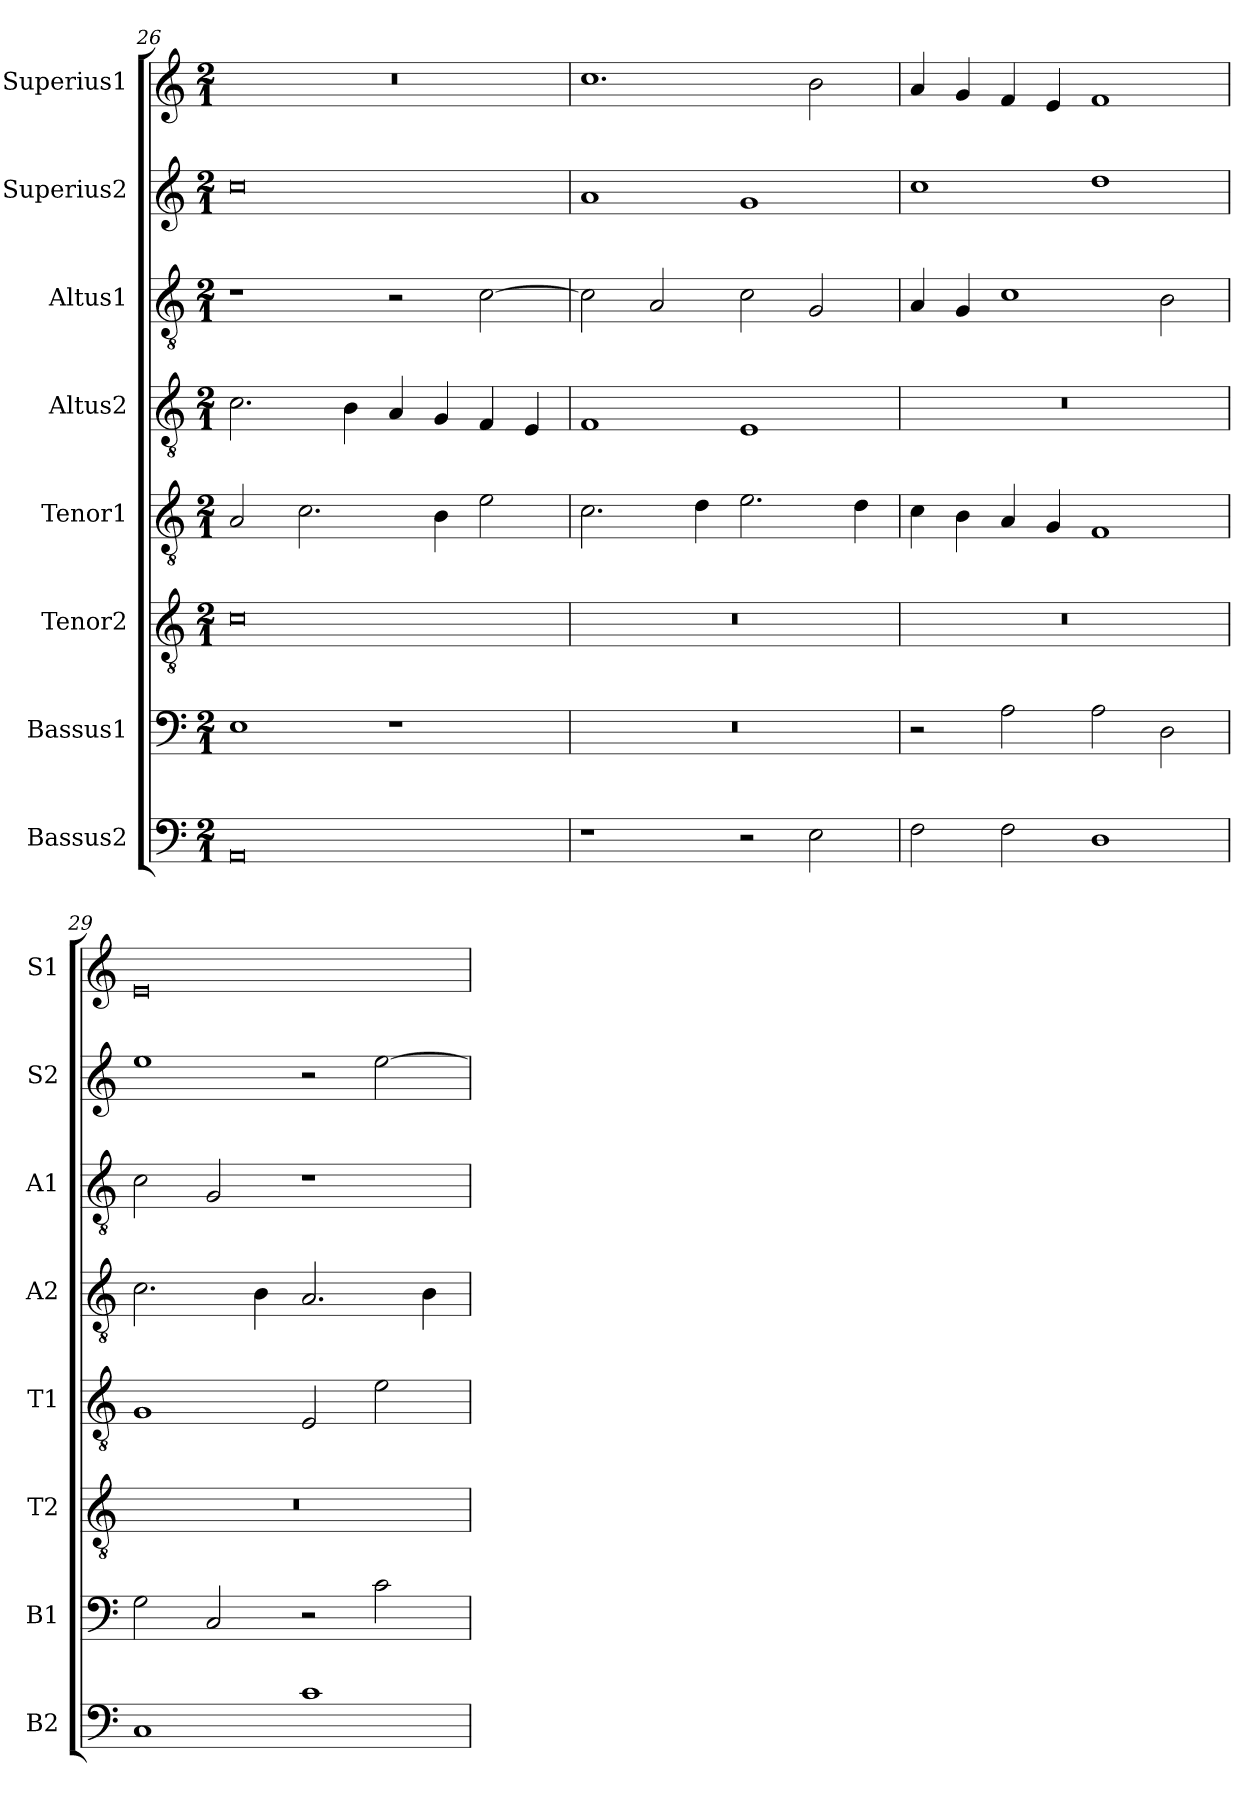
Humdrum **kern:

**kern	**kern	**kern	**kern	**kern	**kern	**kern	**kern
*part8	*part7	*part6	*part5	*part4	*part3	*part2	*part1
*staff8	*staff7	*staff6	*staff5	*staff4	*staff3	*staff2	*staff1
*I"Bassus2	*I"Bassus1	*I"Tenor2	*I"Tenor1	*I"Altus2	*I"Altus1	*I"Superius2	*I"Superius1
*I'B2	*I'B1	*I'T2	*I'T1	*I'A2	*I'A1	*I'S2	*I'S1
*clefF4	*clefF4	*clefGv2	*clefGv2	*clefGv2	*clefGv2	*clefG2	*clefG2
*k[]	*k[]	*k[]	*k[]	*k[]	*k[]	*k[]	*k[]
*M2/1	*M2/1	*M2/1	*M2/1	*M2/1	*M2/1	*M2/1	*M2/1
=26	=26	=26	=26	=26	=26	=26	=26
0AA	1E	0c	2A	2.c	1r	0cc	0r
.	.	.	2.c	.	.	.	.
.	.	.	.	4B	.	.	.
.	1r	.	.	4A	2r	.	.
.	.	.	4B	4G	.	.	.
.	.	.	2e	4F	[2c	.	.
.	.	.	.	4E	.	.	.
=27	=27	=27	=27	=27	=27	=27	=27
1r	0r	0r	2.c	1F	2c]	1a	1.cc
.	.	.	.	.	2A	.	.
.	.	.	4d	.	.	.	.
2r	.	.	2.e	1E	2c	1g	.
2E	.	.	.	.	2G	.	2b
.	.	.	4d	.	.	.	.
=28	=28	=28	=28	=28	=28	=28	=28
2F	2r	0r	4c	0r	4A	1cc	4a
.	.	.	4B	.	4G	.	4g
2F	2A	.	4A	.	1c	.	4f
.	.	.	4G	.	.	.	4e
1D	2A	.	1F	.	.	1dd	1f
.	2D	.	.	.	2B	.	.
=29	=29	=29	=29	=29	=29	=29	=29
1C	2G	0r	1G	2.c	2c	1ee	0e
.	2C	.	.	.	2G	.	.
.	.	.	.	4B	.	.	.
1c	2r	.	2E	2.A	1r	2r	.
.	2c	.	2e	.	.	[2ee	.
.	.	.	.	4B	.	.	.
=	=	=	=	=	=	=	=
*-	*-	*-	*-	*-	*-	*-	*-
